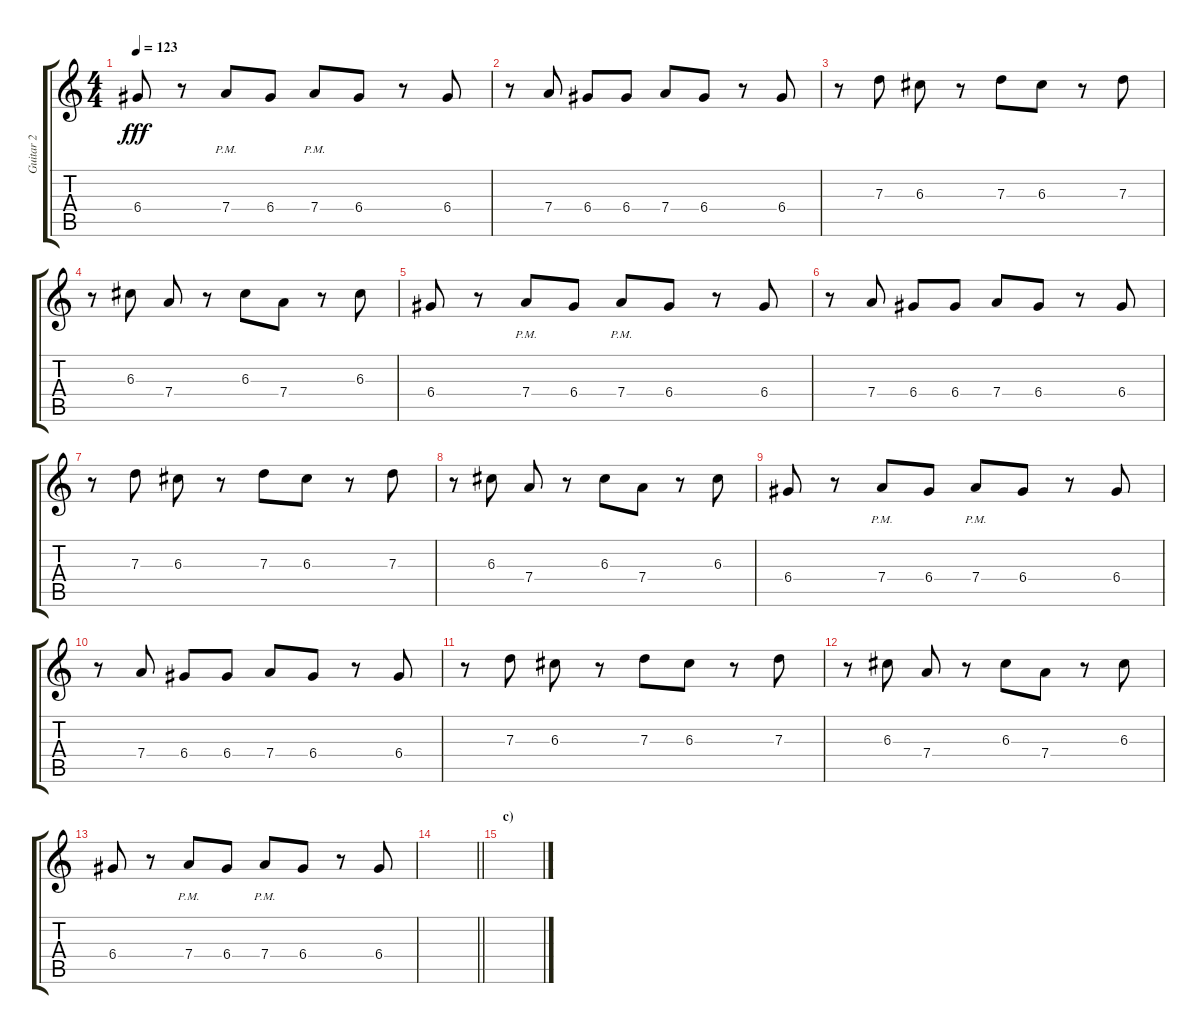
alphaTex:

\track ("Guitar 2" "Guitar 2") {instrument distortionguitar}
\staff {score tabs}
\tuning (E4 B3 G3 D3 A2 E2) {hide}
\ts (4 4)
\tempo 123
\clef g2
\ks c
6.4.8{dy fff} r.8 7.4{pm}.8 6.4.8 7.4{pm}.8 6.4.8 r.8 6.4.8 |
r.8 7.4.8 6.4.8 6.4.8 7.4.8 6.4.8 r.8 6.4.8 |
r.8 7.3.8 6.3.8 r.8 7.3.8 6.3.8 r.8 7.3.8 |
r.8 6.3.8 7.4.8 r.8 6.3.8 7.4.8 r.8 6.3.8 |
6.4.8 r.8 7.4{pm}.8 6.4.8 7.4{pm}.8 6.4.8 r.8 6.4.8 |
r.8 7.4.8 6.4.8 6.4.8 7.4.8 6.4.8 r.8 6.4.8 |
r.8 7.3.8 6.3.8 r.8 7.3.8 6.3.8 r.8 7.3.8 |
r.8 6.3.8 7.4.8 r.8 6.3.8 7.4.8 r.8 6.3.8 |
6.4.8 r.8 7.4{pm}.8 6.4.8 7.4{pm}.8 6.4.8 r.8 6.4.8 |
r.8 7.4.8 6.4.8 6.4.8 7.4.8 6.4.8 r.8 6.4.8 |
r.8 7.3.8 6.3.8 r.8 7.3.8 6.3.8 r.8 7.3.8 |
r.8 6.3.8 7.4.8 r.8 6.3.8 7.4.8 r.8 6.3.8 |
6.4.8 r.8 7.4{pm}.8 6.4.8 7.4{pm}.8 6.4.8 r.8 6.4.8 |
\barLineRight lightlight
|
\section ("" "c)")
